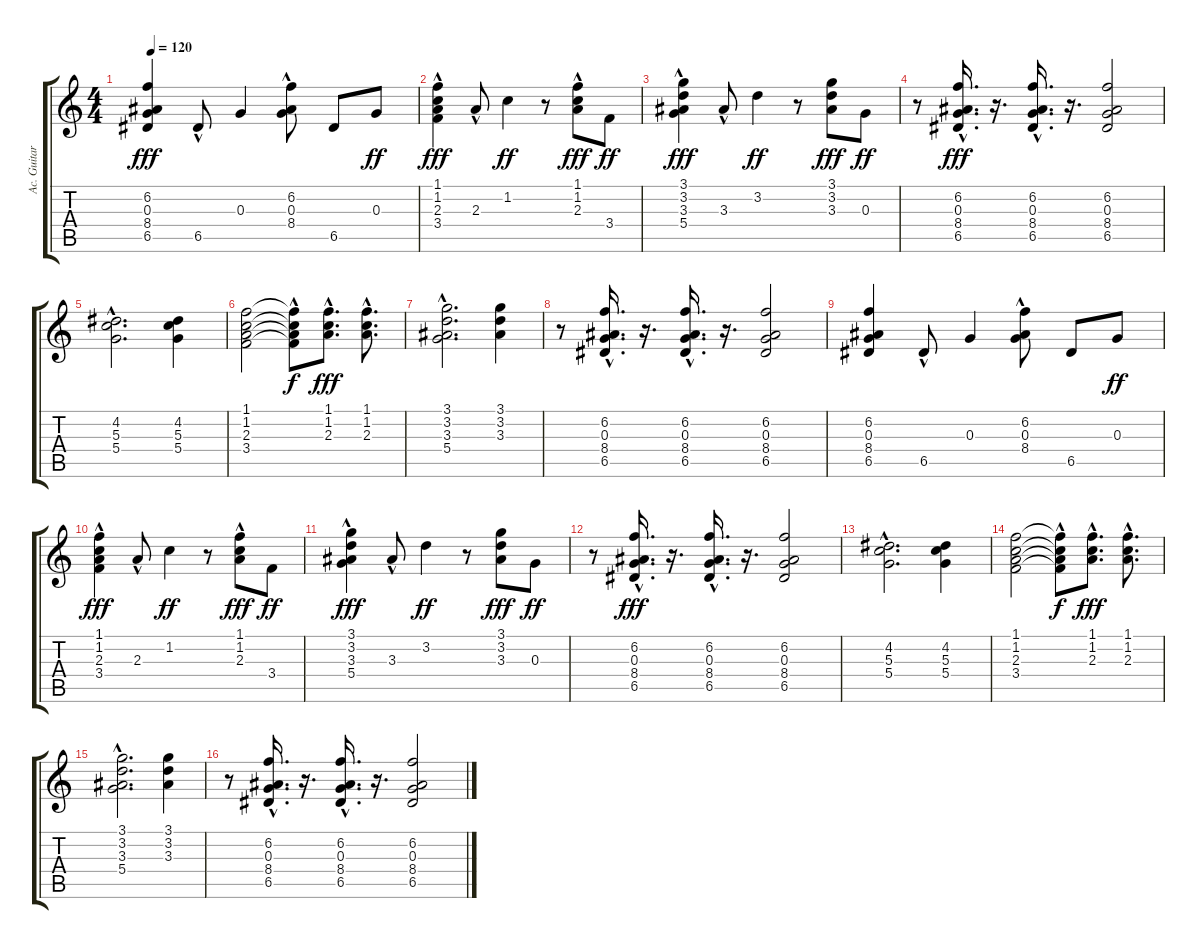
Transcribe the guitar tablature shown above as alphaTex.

\track ("Ac. Guitar" "Ac. Guitar") {instrument acousticguitarsteel}
\staff {score tabs}
\tuning (E4 B3 G3 D3 A2 E2) {hide}
\ts (4 4)
\tempo 120
\clef g2
\ks c
(6.2 0.3 8.4 6.5).4{dy fff} 6.5{hac}.8 0.3.4 (6.2 0.3{hac} 8.4).8 6.5.8 0.3.8{dy ff} |
(1.1 1.2 2.3{hac} 3.4{hac}).4{dy fff} 2.3{hac}.8 1.2.4{dy ff} r.8 (1.1{hac} 1.2 2.3{hac}).8{dy fff} 3.4.8{dy ff} |
(3.1 3.2 3.3{hac} 5.4{hac}).4{dy fff} 3.3{hac}.8 3.2.4{dy ff} r.8 (3.1 3.2 3.3).8{dy fff} 0.3.8{dy ff} |
r.8 (6.2{hac} 0.3{hac} 8.4{hac} 6.5{hac}).16{d dy fff} r.16{d} (6.2{hac} 0.3{hac} 8.4{hac} 6.5{hac}).16{d} r.16{d} (6.2 0.3 8.4 6.5).2 |
(4.2{hac} 5.3{hac} 5.4).2{d} (4.2 5.3 5.4).4 |
(1.1 1.2 2.3 3.4).2 (1.1{hac t} 1.2{hac t} 2.3{t} 3.4{t}).8{dy f} (1.1{hac} 1.2{hac} 2.3{hac}).8{d dy fff} (1.1{hac} 1.2{hac} 2.3{hac}).8{d} |
(3.1 3.2 3.3 5.4{hac}).2{d} (3.1 3.2 3.3).4 |
r.8 (6.2{hac} 0.3{hac} 8.4{hac} 6.5{hac}).16{d} r.16{d} (6.2{hac} 0.3{hac} 8.4{hac} 6.5{hac}).16{d} r.16{d} (6.2 0.3 8.4 6.5).2 |
(6.2 0.3 8.4 6.5).4 6.5{hac}.8 0.3.4 (6.2 0.3{hac} 8.4).8 6.5.8 0.3.8{dy ff} |
(1.1 1.2 2.3{hac} 3.4{hac}).4{dy fff} 2.3{hac}.8 1.2.4{dy ff} r.8 (1.1{hac} 1.2 2.3{hac}).8{dy fff} 3.4.8{dy ff} |
(3.1 3.2 3.3{hac} 5.4{hac}).4{dy fff} 3.3{hac}.8 3.2.4{dy ff} r.8 (3.1 3.2 3.3).8{dy fff} 0.3.8{dy ff} |
r.8 (6.2{hac} 0.3{hac} 8.4{hac} 6.5{hac}).16{d dy fff} r.16{d} (6.2{hac} 0.3{hac} 8.4{hac} 6.5{hac}).16{d} r.16{d} (6.2 0.3 8.4 6.5).2 |
(4.2{hac} 5.3{hac} 5.4).2{d} (4.2 5.3 5.4).4 |
(1.1 1.2 2.3 3.4).2 (1.1{hac t} 1.2{hac t} 2.3{t} 3.4{t}).8{dy f} (1.1{hac} 1.2{hac} 2.3{hac}).8{d dy fff} (1.1{hac} 1.2{hac} 2.3{hac}).8{d} |
(3.1 3.2 3.3 5.4{hac}).2{d} (3.1 3.2 3.3).4 |
r.8 (6.2{hac} 0.3{hac} 8.4{hac} 6.5{hac}).16{d} r.16{d} (6.2{hac} 0.3{hac} 8.4{hac} 6.5{hac}).16{d} r.16{d} (6.2 0.3 8.4 6.5).2
